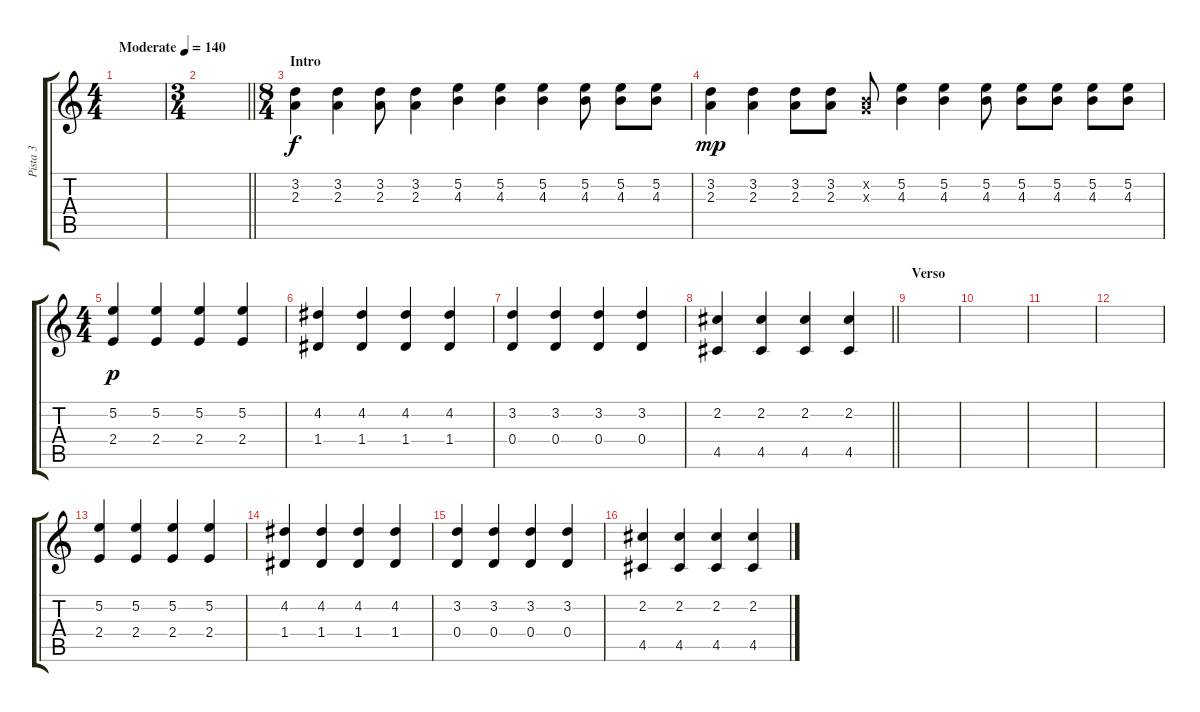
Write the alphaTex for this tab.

\track ("Pista 3" "Pista 3") {instrument overdrivenguitar}
\staff {score tabs}
\tuning (E4 B3 G3 D3 A2 E2) {hide}
\ts (4 4)
\tempo (140 "Moderate")
\clef g2
\ks c
|
\ts (3 4)
\barLineRight lightlight
|
\ts (8 4)
\section ("" "Intro")
(3.2 2.3).4 (3.2 2.3).4 (3.2 2.3).8 (3.2 2.3).4 (5.2 4.3).4 (5.2 4.3).4 (5.2 4.3).4 (5.2 4.3).8 (5.2 4.3).8 (5.2 4.3).8 |
(3.2 2.3).4{dy mp} (3.2 2.3).4 (3.2 2.3).8 (3.2 2.3).8 (0.2{x} 0.3{x}).8 (5.2 4.3).4 (5.2 4.3).4 (5.2 4.3).8 (5.2 4.3).8 (5.2 4.3).8 (5.2 4.3).8 (5.2 4.3).8 |
\ts (4 4)
(5.2 2.4).4{dy p} (5.2 2.4).4 (5.2 2.4).4 (5.2 2.4).4 |
(4.2 1.4).4 (4.2 1.4).4 (4.2 1.4).4 (4.2 1.4).4 |
(3.2 0.4).4 (3.2 0.4).4 (3.2 0.4).4 (3.2 0.4).4 |
\barLineRight lightlight
(2.2 4.5).4 (2.2 4.5).4 (2.2 4.5).4 (2.2 4.5).4 |
\section ("" "Verso")
|
|
|
|
(5.2 2.4).4 (5.2 2.4).4 (5.2 2.4).4 (5.2 2.4).4 |
(4.2 1.4).4 (4.2 1.4).4 (4.2 1.4).4 (4.2 1.4).4 |
(3.2 0.4).4 (3.2 0.4).4 (3.2 0.4).4 (3.2 0.4).4 |
(2.2 4.5).4 (2.2 4.5).4 (2.2 4.5).4 (2.2 4.5).4
